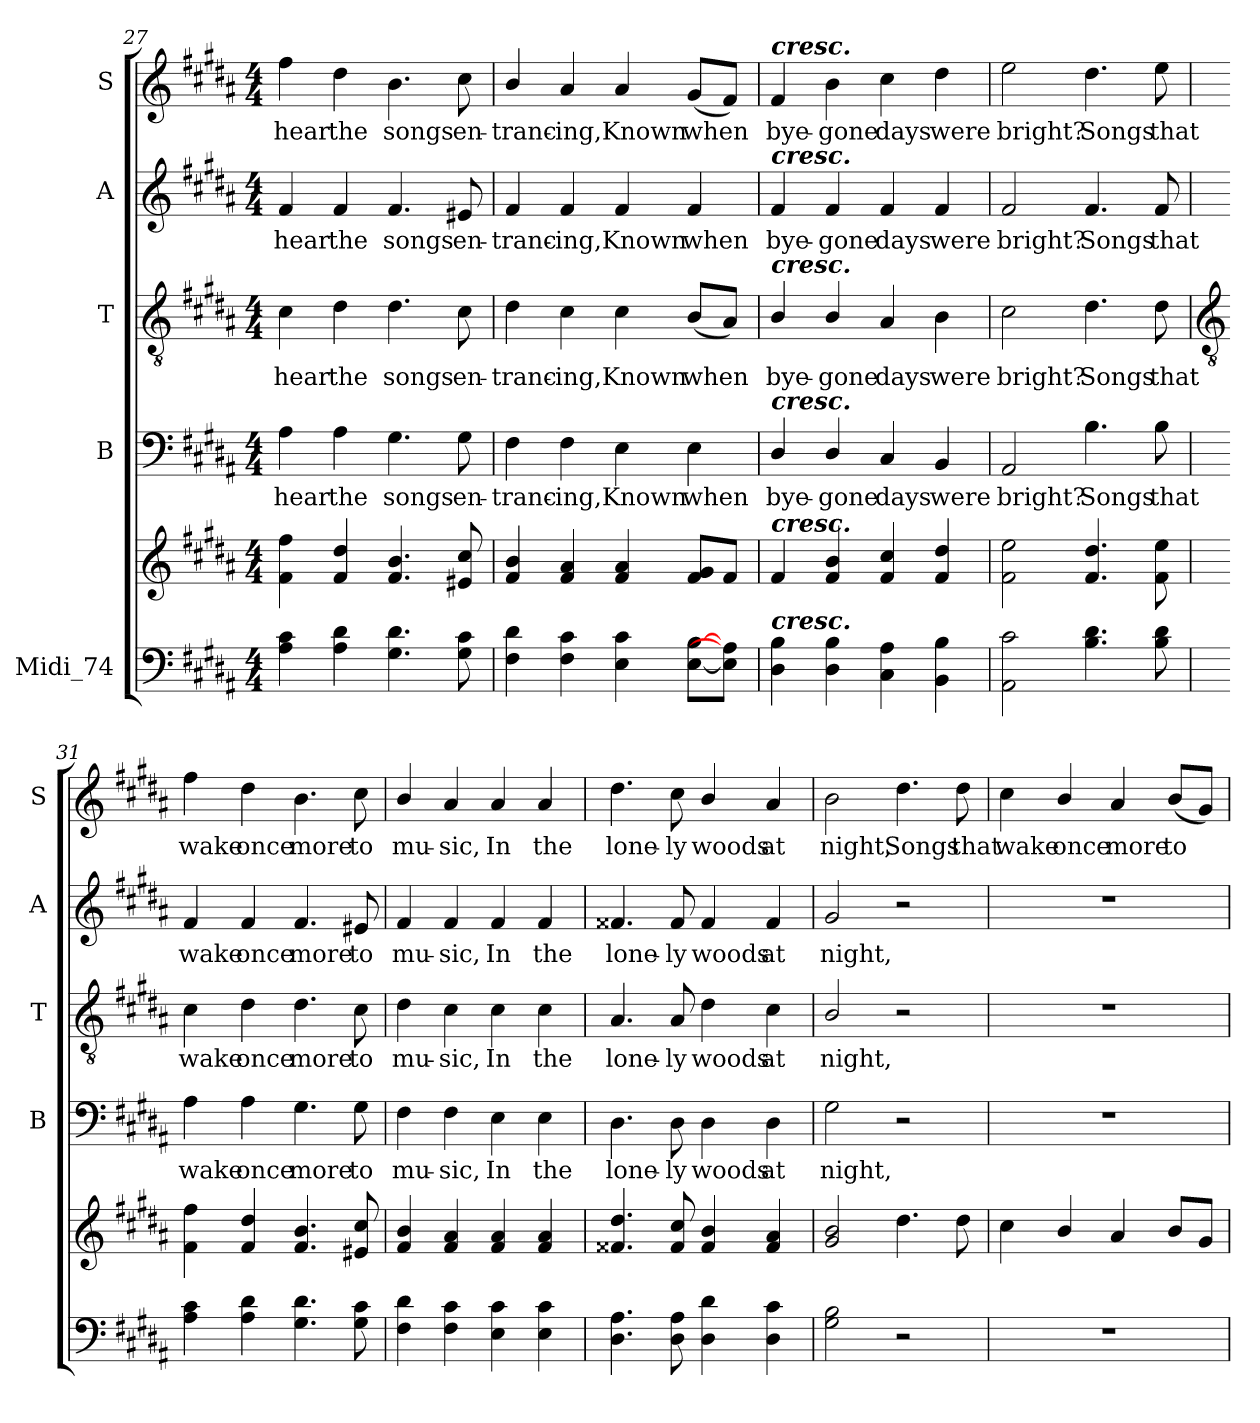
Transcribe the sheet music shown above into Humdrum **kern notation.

**kern	**kern	**kern	**text	**kern	**text	**kern	**text	**kern	**text
*part5	*part5	*part4	*part4	*part3	*part3	*part2	*part2	*part1	*part1
*staff6	*staff5	*staff4	*staff4	*staff3	*staff3	*staff2	*staff2	*staff1	*staff1
*I"Midi_74	*	*I"B	*	*I"T	*	*I"A	*	*I"S	*
*	*	*I'B	*	*I'T	*	*I'A	*	*I'S	*
*clefF4	*clefG2	*clefF4	*	*clefGv2	*	*clefG2	*	*clefG2	*
*k[f#c#g#d#a#]	*k[f#c#g#d#a#]	*k[f#c#g#d#a#]	*	*k[f#c#g#d#a#]	*	*k[f#c#g#d#a#]	*	*k[f#c#g#d#a#]	*
*B:	*B:	*B:	*	*B:	*	*B:	*	*B:	*
*M4/4	*M4/4	*M4/4	*	*M4/4	*	*M4/4	*	*M4/4	*
=27	=27	=27	=27	=27	=27	=27	=27	=27	=27
!	!	!	!LO:LY:b	!	!LO:LY:b	!	!LO:LY:b	!	!LO:LY:b
4A# 4c#	4f# 4ff#	4A#	hear	4c#	hear	4f#	hear	4ff#	hear
!	!	!	!LO:LY:b	!	!LO:LY:b	!	!LO:LY:b	!	!LO:LY:b
4A# 4d#	4f# 4dd#	4A#	the	4d#	the	4f#	the	4dd#	the
!	!	!	!LO:LY:b	!	!LO:LY:b	!	!LO:LY:b	!	!LO:LY:b
4.G# 4.d#	4.f# 4.b	4.G#	songs	4.d#	songs	4.f#	songs	4.b	songs
!	!	!	!LO:LY:b	!	!LO:LY:b	!	!LO:LY:b	!	!LO:LY:b
8G# 8c#	8e#X 8cc#	8G#	en-	8c#	en-	8e#X	en-	8cc#	en-
=28	=28	=28	=28	=28	=28	=28	=28	=28	=28
!	!	!	!LO:LY:b	!	!LO:LY:b	!	!LO:LY:b	!	!LO:LY:b
4F# 4d#	4f#/ 4b/	4F#	-tranc-	4d#	-tranc-	4f#	-tranc-	4b/	-tranc-
!	!	!	!LO:LY:b	!	!LO:LY:b	!	!LO:LY:b	!	!LO:LY:b
4F# 4c#	4f# 4a#	4F#	-ing,	4c#	-ing,	4f#	-ing,	4a#	-ing,
!	!	!	!LO:LY:b	!	!LO:LY:b	!	!LO:LY:b	!	!LO:LY:b
4E 4c#	4f# 4a#	4E	Known	4c#	Known	4f#	Known	4a#	Known
!	!	!	!LO:LY:b	!	!LO:LY:b	!	!LO:LY:b	!	!LO:LY:b
[8E [8BL	8f# 8g#L	4E	when	(<8BL	when	4f#	when	(<8g#L	when
8E] 8A#]J	8f#J	.	.	8A#J)	.	.	.	8f#J)	.
=29	=29	=29	=29	=29	=29	=29	=29	=29	=29
!	!	!	!	!	!	!	!	!LO:TX:a:Bi:t=cresc.	!
!	!	!	!	!	!	!LO:TX:a:Bi:t=cresc.	!	!	!
!	!	!	!	!LO:TX:a:Bi:t=cresc.	!	!	!	!	!
!	!	!LO:TX:a:Bi:t=cresc.	!	!	!	!	!	!	!
!	!LO:TX:a:Bi:t=cresc.	!	!	!	!	!	!	!	!
!LO:TX:a:Bi:t=cresc.	!	!	!	!	!	!	!	!	!
!	!	!	!LO:LY:b	!	!LO:LY:b	!	!LO:LY:b	!	!LO:LY:b
4D#\ 4B\	4f#	4D#/	bye-	4B/	bye-	4f#	bye-	4f#	bye-
!	!	!	!LO:LY:b	!	!LO:LY:b	!	!LO:LY:b	!	!LO:LY:b
4D#\ 4B\	4f# 4b	4D#/	-gone	4B/	-gone	4f#	-gone	4b	-gone
!	!	!	!LO:LY:b	!	!LO:LY:b	!	!LO:LY:b	!	!LO:LY:b
4C# 4A#	4f# 4cc#	4C#	days	4A#	days	4f#	days	4cc#	days
!	!	!	!LO:LY:b	!	!LO:LY:b	!	!LO:LY:b	!	!LO:LY:b
4BB 4B	4f# 4dd#	4BB	were	4B	were	4f#	were	4dd#	were
=30	=30	=30	=30	=30	=30	=30	=30	=30	=30
!	!	!	!LO:LY:b	!	!LO:LY:b	!	!LO:LY:b	!	!LO:LY:b
2AA# 2c#	2f# 2ee	2AA#	bright?	2c#	bright?	2f#	bright?	2ee	bright?
!	!	!	!LO:LY:b	!	!LO:LY:b	!	!LO:LY:b	!	!LO:LY:b
4.B 4.d#	4.f# 4.dd#	4.B	Songs	4.d#	Songs	4.f#	Songs	4.dd#	Songs
!	!	!	!LO:LY:b	!	!LO:LY:b	!	!LO:LY:b	!	!LO:LY:b
8B 8d#	8f# 8ee	8B	that	8d#	that	8f#	that	8ee	that
!!LO:LB:g=z
=31	=31	=31	=31	=31	=31	=31	=31	=31	=31
*	*	*	*	*clefGv2	*	*	*	*	*
!	!	!	!LO:LY:b	!	!LO:LY:b	!	!LO:LY:b	!	!LO:LY:b
4A# 4c#	4f# 4ff#	4A#	wake	4c#	wake	4f#	wake	4ff#	wake
!	!	!	!LO:LY:b	!	!LO:LY:b	!	!LO:LY:b	!	!LO:LY:b
4A# 4d#	4f# 4dd#	4A#	once	4d#	once	4f#	once	4dd#	once
!	!	!	!LO:LY:b	!	!LO:LY:b	!	!LO:LY:b	!	!LO:LY:b
4.G# 4.d#	4.f# 4.b	4.G#	more	4.d#	more	4.f#	more	4.b	more
!	!	!	!LO:LY:b	!	!LO:LY:b	!	!LO:LY:b	!	!LO:LY:b
8G# 8c#	8e#X 8cc#	8G#	to	8c#	to	8e#X	to	8cc#	to
=32	=32	=32	=32	=32	=32	=32	=32	=32	=32
!	!	!	!LO:LY:b	!	!LO:LY:b	!	!LO:LY:b	!	!LO:LY:b
4F# 4d#	4f#/ 4b/	4F#	mu-	4d#	mu-	4f#	mu-	4b/	mu-
!	!	!	!LO:LY:b	!	!LO:LY:b	!	!LO:LY:b	!	!LO:LY:b
4F# 4c#	4f# 4a#	4F#	-sic,	4c#	-sic,	4f#	-sic,	4a#	-sic,
!	!	!	!LO:LY:b	!	!LO:LY:b	!	!LO:LY:b	!	!LO:LY:b
4E 4c#	4f# 4a#	4E	In	4c#	In	4f#	In	4a#	In
!	!	!	!LO:LY:b	!	!LO:LY:b	!	!LO:LY:b	!	!LO:LY:b
4E 4c#	4f# 4a#	4E	the	4c#	the	4f#	the	4a#	the
=33	=33	=33	=33	=33	=33	=33	=33	=33	=33
!	!	!	!LO:LY:b	!	!LO:LY:b	!	!LO:LY:b	!	!LO:LY:b
4.D# 4.A#	4.f##X 4.dd#	4.D#	lone-	4.A#	lone-	4.f##X	lone-	4.dd#	lone-
!	!	!	!LO:LY:b	!	!LO:LY:b	!	!LO:LY:b	!	!LO:LY:b
8D# 8A#	8f## 8cc#	8D#	-ly	8A#	-ly	8f##	-ly	8cc#	-ly
!	!	!	!LO:LY:b	!	!LO:LY:b	!	!LO:LY:b	!	!LO:LY:b
4D# 4d#	4f##/ 4b/	4D#	woods	4d#	woods	4f##	woods	4b/	woods
!	!	!	!LO:LY:b	!	!LO:LY:b	!	!LO:LY:b	!	!LO:LY:b
4D# 4c#	4f## 4a#	4D#	at	4c#	at	4f##	at	4a#	at
=34	=34	=34	=34	=34	=34	=34	=34	=34	=34
!	!	!	!LO:LY:b	!	!LO:LY:b	!	!LO:LY:b	!	!LO:LY:b
2G# 2B	2g# 2b	2G#	night,	2B/	night,	2g#	night,	2b	night,
!	!	!	!	!	!	!	!	!	!LO:LY:b
2r	4.dd#	2r	.	2r	.	2r	.	4.dd#	Songs
!	!	!	!	!	!	!	!	!	!LO:LY:b
.	8dd#	.	.	.	.	.	.	8dd#	that
=35	=35	=35	=35	=35	=35	=35	=35	=35	=35
!	!	!	!	!	!	!	!	!	!LO:LY:b
1r	4cc#	1r	.	1r	.	1r	.	4cc#	wake
!	!	!	!	!	!	!	!	!	!LO:LY:b
.	4b/	.	.	.	.	.	.	4b/	once
!	!	!	!	!	!	!	!	!	!LO:LY:b
.	4a#	.	.	.	.	.	.	4a#	more
!	!	!	!	!	!	!	!	!	!LO:LY:b
.	8bL	.	.	.	.	.	.	(<8bL	to
.	8g#J	.	.	.	.	.	.	8g#J)	.
=	=	=	=	=	=	=	=	=	=
*-	*-	*-	*-	*-	*-	*-	*-	*-	*-
